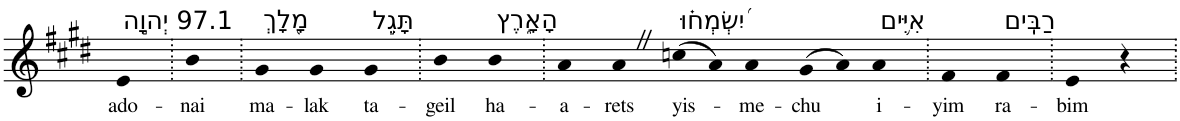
**kern	**text
*part1	*part1
*staff1	*staff1
*I"Piano	*
*I'Pno	*
*clefG2	*
*k[f#c#g#d#]	*
*E:	*
=1	=1
!LO:TX:a:t=97.1 יְהוָ֣ה	!
!	!LO:LY:b
4e	ado-
=2.	=2.
!	!LO:LY:b
4b	-nai
=3.	=3.
!LO:TX:a:t=מָ֭לָךְ	!
!	!LO:LY:b
4g#	ma-
!	!LO:LY:b
4g#	-lak
!LO:TX:a:t=תָּגֵ֣ל	!
!	!LO:LY:b
4g#	ta-
=4.	=4.
!	!LO:LY:b
4b	-geil
!LO:TX:a:t=הָאָ֑רֶץ	!
!	!LO:LY:b
4b	ha-
=5.	=5.
!	!LO:LY:b
4a	-a-
!	!LO:LY:b
4aZ	-rets
!LO:TX:a:t=יִ֝שְׂמְח֗וּ	!
!	!LO:LY:b
(>8ccn	yis-
8a)	.
!	!LO:LY:b
4a	-me-
!	!LO:LY:b
(>8g#	-chu
8a)	.
!LO:TX:a:t=אִיִּ֥ים	!
!	!LO:LY:b
4a	i-
=6.	=6.
!	!LO:LY:b
4f#	-yim
!LO:TX:a:t=רַבִּֽים	!
!	!LO:LY:b
4f#	ra-
=7.	=7.
!	!LO:LY:b
4e	-bim
4r	.
=.	=.
*-	*-
